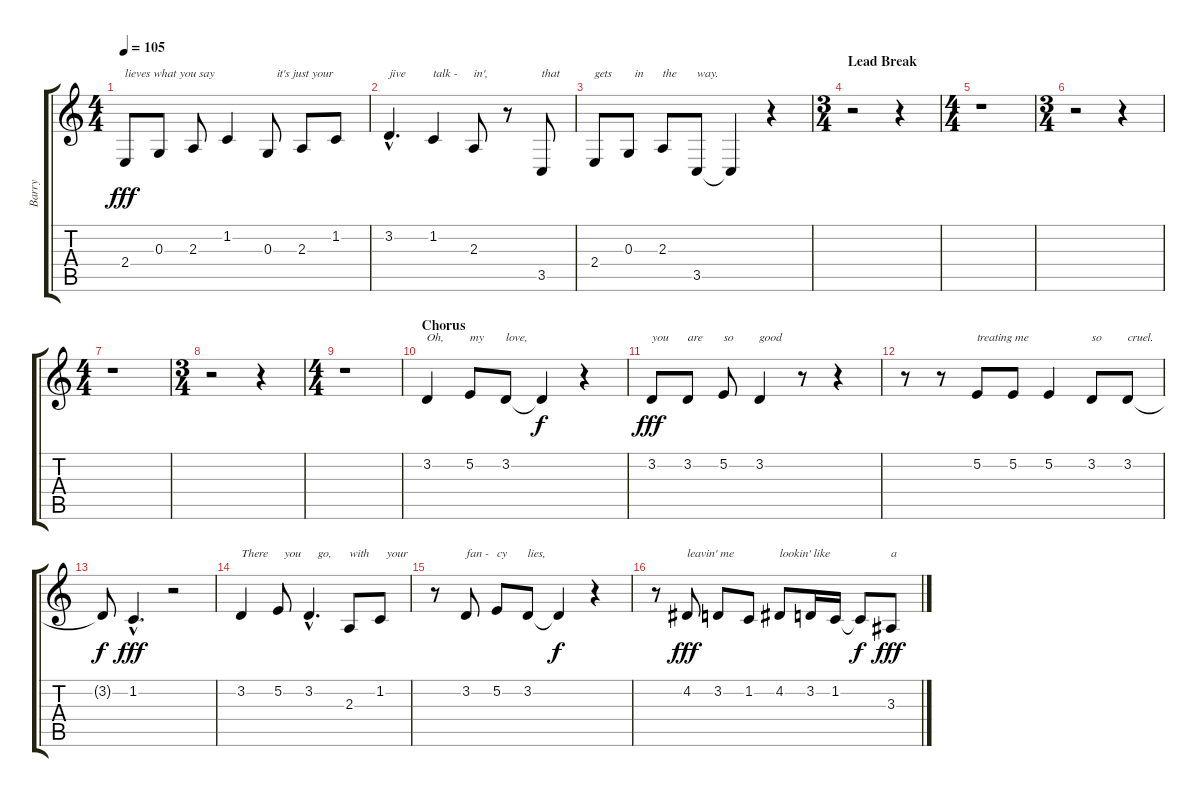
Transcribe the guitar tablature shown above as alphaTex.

\track ("Barry" "Barry") {instrument lead6voice}
\staff {score tabs}
\tuning (E4 B3 G3 D3 A2 E2) {hide}
\ts (4 4)
\tempo 105
\clef g2
\ks c
2.4.8{txt "lieves what you say" dy fff} 0.3.8 2.3.8 1.2.4 0.3.8{txt "   it's just your"} 2.3.8 1.2.8 |
3.2{hac}.4{d txt "jive"} 1.2.4{txt "talk -"} 2.3.8{txt "in',"} r.8 3.5.8{txt "that"} |
2.4.8{txt "gets"} 0.3.8{txt "  in"} 2.3.8{txt "the"} 3.5.8{txt "way."} 3.5{t}.4 r.4 |
\ts (3 4)
\section ("" "Lead Break")
r.2 r.4 |
\ts (4 4)
r.1 |
\ts (3 4)
r.2 r.4 |
\ts (4 4)
r.1 |
\ts (3 4)
r.2 r.4 |
\ts (4 4)
r.1 |
\section ("" "Chorus")
3.2.4{txt "Oh,"} 5.2.8{txt "my"} 3.2.8{txt "love,"} 3.2{t}.4{dy f} r.4 |
3.2.8{txt "you" dy fff} 3.2.8{txt "are"} 5.2.8{txt "so"} 3.2.4{txt "good"} r.8 r.4 |
r.8 r.8{txt " "} 5.2.8{txt "treating me"} 5.2.8 5.2.4{txt " "} 3.2.8{txt "so"} 3.2.8{txt "cruel."} |
3.2{t}.8{dy f} 1.2{hac}.4{d dy fff} r.2 |
3.2.4{txt "There"} 5.2.8{txt "  you"} 3.2{hac}.4{d txt "   go,"} 2.3.8{txt "with"} 1.2.8{txt "  your"} |
r.8 3.2.8{txt "fan -"} 5.2.8{txt "cy"} 3.2.8{txt "lies,"} 3.2{t}.4{txt " " dy f} r.4 |
r.8 4.2.8{txt "leavin' me" dy fff} 3.2.8 1.2.8 4.2.8{txt "lookin' like"} 3.2.16 1.2.16 1.2{t}.8{dy f} 3.3.8{txt "a" dy fff}
